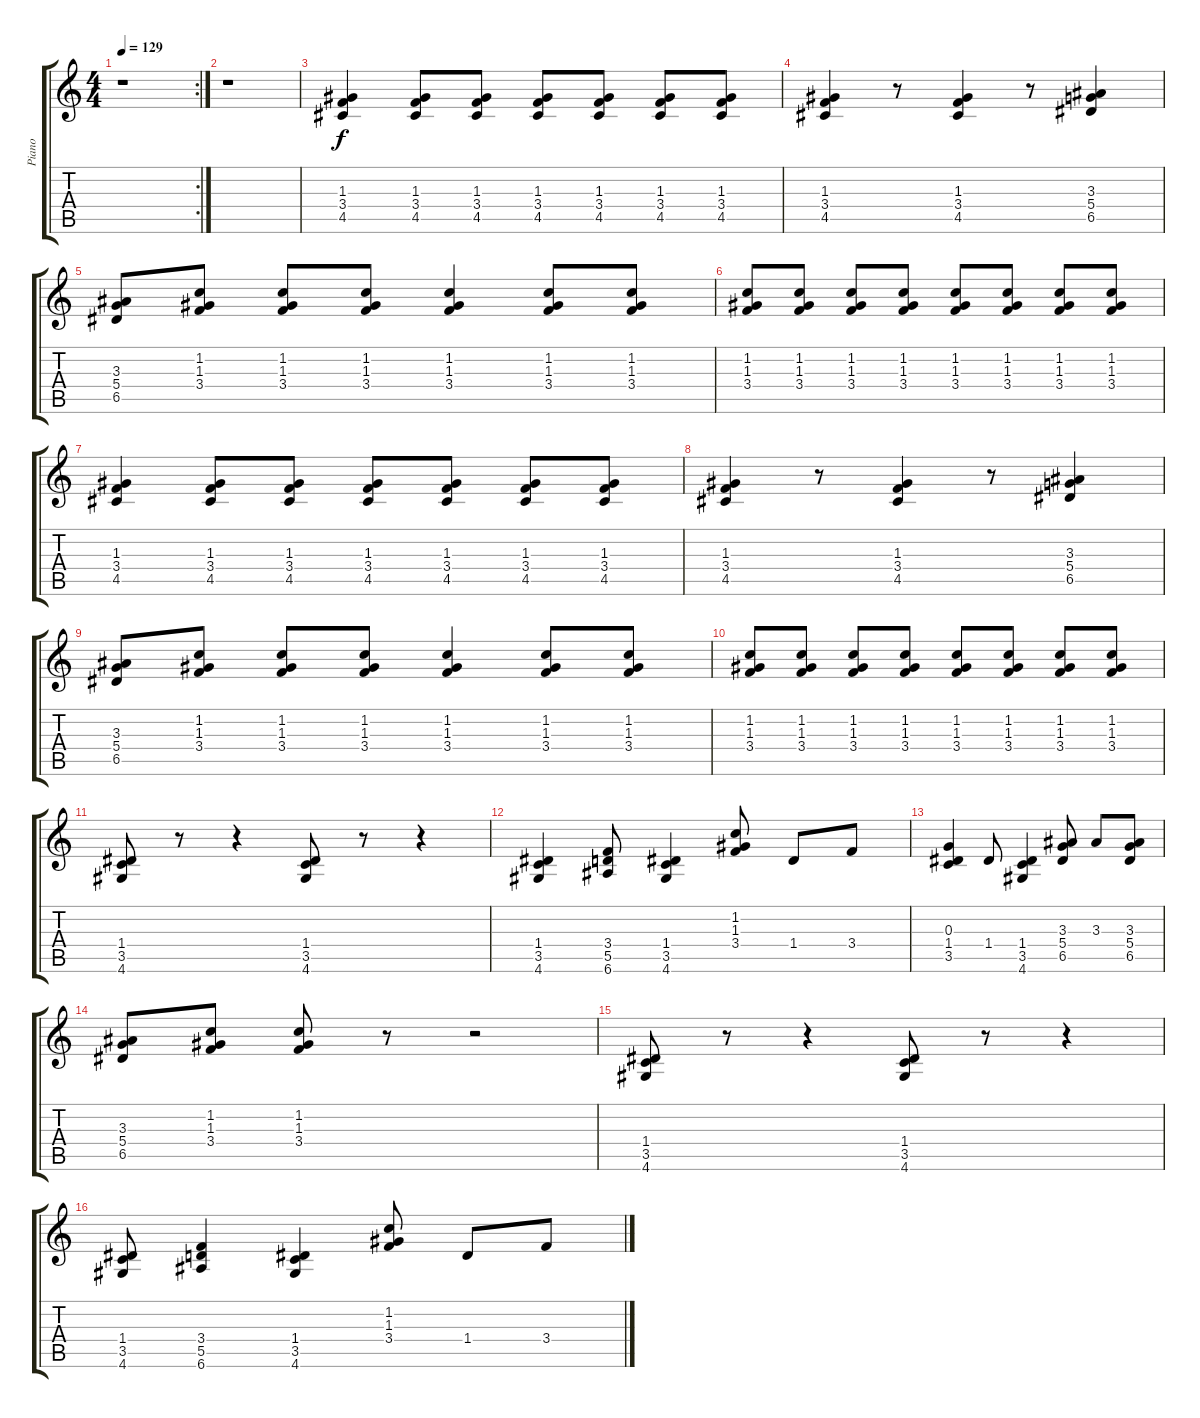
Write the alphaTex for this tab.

\track ("Piano" "Piano") {instrument acousticgrandpiano}
\staff {score tabs}
\tuning (E5 B4 G4 D4 A3 E3) {hide}
\rc 2
\ts (4 4)
\tempo 129
\clef g2
\ks c
r.1{dy f} |
r.1 |
(1.3 3.4 4.5).4 (1.3 3.4 4.5).8 (1.3 3.4 4.5).8 (1.3 3.4 4.5).8 (1.3 3.4 4.5).8 (1.3 3.4 4.5).8 (1.3 3.4 4.5).8 |
(1.3 3.4 4.5).4 r.8 (1.3 3.4 4.5).4 r.8 (3.3 5.4 6.5).4 |
(3.3 5.4 6.5).8 (1.2 1.3 3.4).8 (1.2 1.3 3.4).8 (1.2 1.3 3.4).8 (1.2 1.3 3.4).4 (1.2 1.3 3.4).8 (1.2 1.3 3.4).8 |
(1.2 1.3 3.4).8 (1.2 1.3 3.4).8 (1.2 1.3 3.4).8 (1.2 1.3 3.4).8 (1.2 1.3 3.4).8 (1.2 1.3 3.4).8 (1.2 1.3 3.4).8 (1.2 1.3 3.4).8 |
(1.3 3.4 4.5).4 (1.3 3.4 4.5).8 (1.3 3.4 4.5).8 (1.3 3.4 4.5).8 (1.3 3.4 4.5).8 (1.3 3.4 4.5).8 (1.3 3.4 4.5).8 |
(1.3 3.4 4.5).4 r.8 (1.3 3.4 4.5).4 r.8 (3.3 5.4 6.5).4 |
(3.3 5.4 6.5).8 (1.2 1.3 3.4).8 (1.2 1.3 3.4).8 (1.2 1.3 3.4).8 (1.2 1.3 3.4).4 (1.2 1.3 3.4).8 (1.2 1.3 3.4).8 |
(1.2 1.3 3.4).8 (1.2 1.3 3.4).8 (1.2 1.3 3.4).8 (1.2 1.3 3.4).8 (1.2 1.3 3.4).8 (1.2 1.3 3.4).8 (1.2 1.3 3.4).8 (1.2 1.3 3.4).8 |
(1.4 3.5 4.6).8 r.8 r.4 (1.4 3.5 4.6).8 r.8 r.4 |
(1.4 3.5 4.6).4 (3.4 5.5 6.6).8 (1.4 3.5 4.6).4 (1.2 1.3 3.4).8 1.4.8 3.4.8 |
(0.3 1.4 3.5).4 1.4.8 (1.4 3.5 4.6).4 (3.3 5.4 6.5).8 3.3.8 (3.3 5.4 6.5).8 |
(3.3 5.4 6.5).8 (1.2 1.3 3.4).8 (1.2 1.3 3.4).8 r.8 r.2 |
(1.4 3.5 4.6).8 r.8 r.4 (1.4 3.5 4.6).8 r.8 r.4 |
(1.4 3.5 4.6).8 (3.4 5.5 6.6).4 (1.4 3.5 4.6).4 (1.2 1.3 3.4).8 1.4.8 3.4.8
